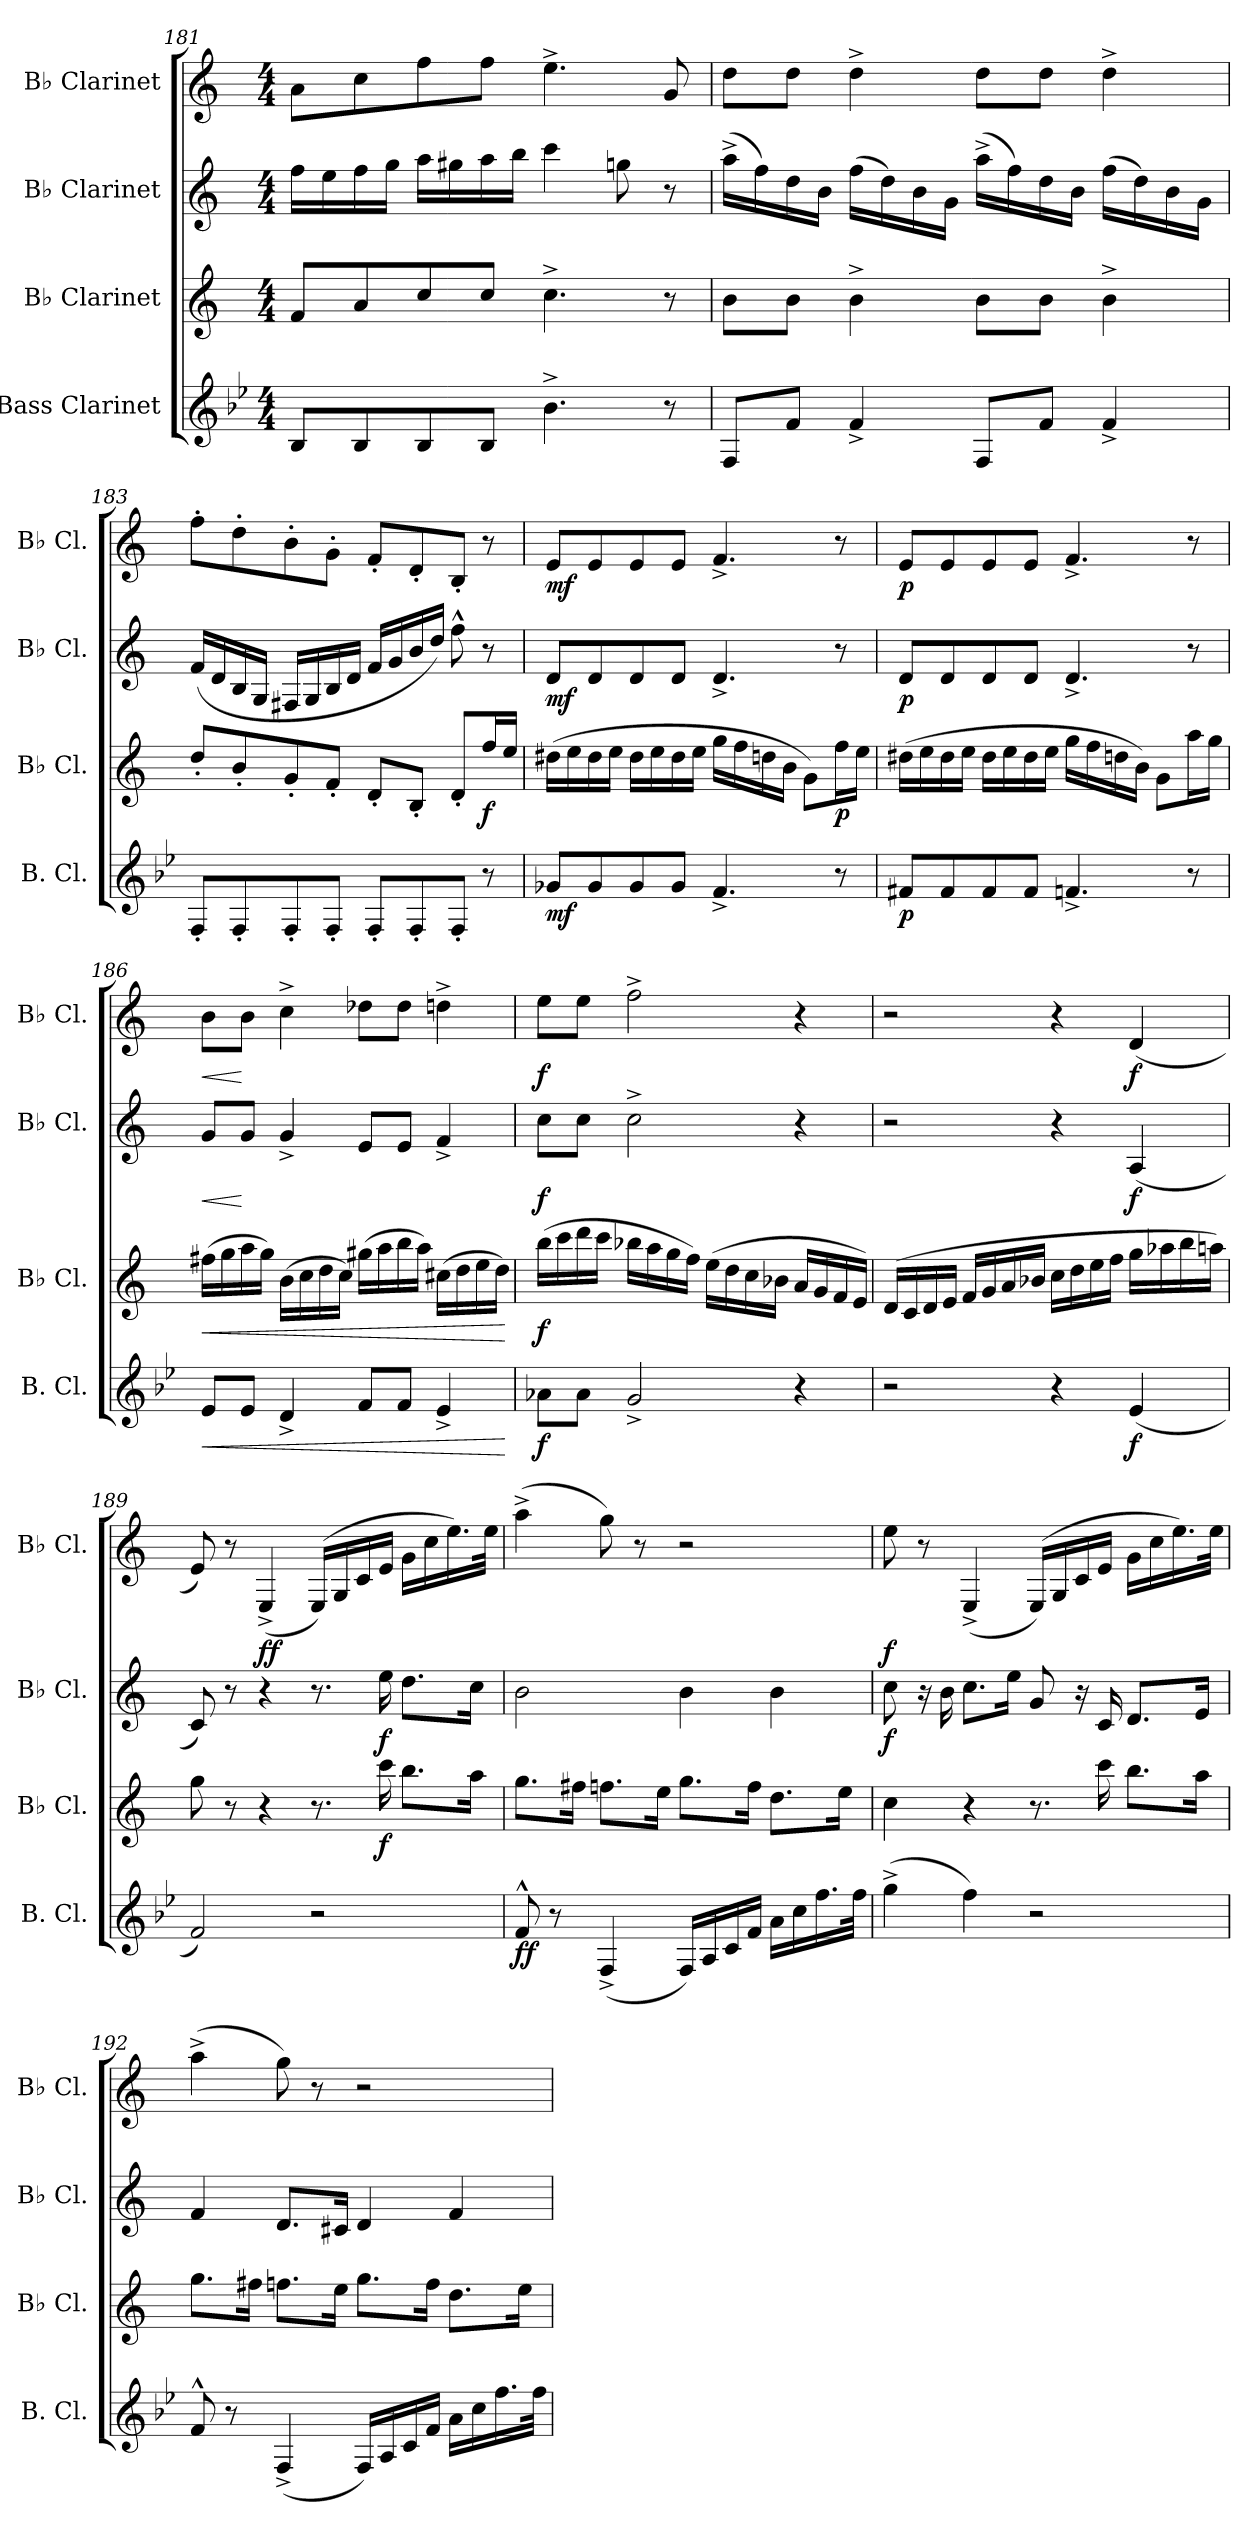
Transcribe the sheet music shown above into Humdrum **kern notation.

**kern	**dynam	**kern	**dynam	**kern	**dynam	**kern	**dynam
*part4	*part4	*part3	*part3	*part2	*part2	*part1	*part1
*staff4	*staff4	*staff3	*staff3	*staff2	*staff2	*staff1	*staff1
*I"Bass Clarinet	*	*I"B♭ Clarinet	*	*I"B♭ Clarinet	*	*I"B♭ Clarinet	*
*I'B. Cl.	*	*I'B♭ Cl.	*	*I'B♭ Cl.	*	*I'B♭ Cl.	*
*clefG2	*	*clefG2	*	*clefG2	*	*clefG2	*
*ITrd8c14	*	*ITrd1c2	*	*ITrd1c2	*	*ITrd1c2	*
*k[b-e-]	*	*k[b-e-]	*	*k[b-e-]	*	*k[b-e-]	*
*M4/4	*	*M4/4	*	*M4/4	*	*M4/4	*
=181	=181	=181	=181	=181	=181	=181	=181
8BB-/L	.	8e-/L	.	16ee-\LL	.	8g\L	.
.	.	.	.	16dd\	.	.	.
8BB-/	.	8g/	.	16ee-\	.	8b-\	.
.	.	.	.	16ff\JJ	.	.	.
8BB-/	.	8b-/	.	16gg\LL	.	8ee-\	.
.	.	.	.	16ff#X\	.	.	.
8BB-/J	.	8b-/J	.	16gg\	.	8ee-\J	.
.	.	.	.	16aa\JJ	.	.	.
4.B-^\	.	4.b-^\	.	4bb-\	.	4.dd^\	.
.	.	.	.	8ffn\	.	.	.
8r	.	8r	.	8r	.	8f/	.
=182	=182	=182	=182	=182	=182	=182	=182
8FF/L	.	8a\L	.	(16gg^\LL	.	8cc\L	.
.	.	.	.	16ee-\)	.	.	.
8F/J	.	8a\J	.	16cc\	.	8cc\J	.
.	.	.	.	16a\JJ	.	.	.
4F^/	.	4a^\	.	(16ee-\LL	.	4cc^\	.
.	.	.	.	16cc\)	.	.	.
.	.	.	.	16a\	.	.	.
.	.	.	.	16f\JJ	.	.	.
8FF/L	.	8a\L	.	(16gg^\LL	.	8cc\L	.
.	.	.	.	16ee-\)	.	.	.
8F/J	.	8a\J	.	16cc\	.	8cc\J	.
.	.	.	.	16a\JJ	.	.	.
4F^/	.	4a^\	.	(16ee-\LL	.	4cc^\	.
.	.	.	.	16cc\)	.	.	.
.	.	.	.	16a\	.	.	.
.	.	.	.	16f\JJ	.	.	.
!!LO:LB:g=z
=183	=183	=183	=183	=183	=183	=183	=183
8FF'/L	.	8cc'/L	.	(16e-/LL	.	8ee-'\L	.
.	.	.	.	16c/	.	.	.
8FF'/	.	8a'/	.	16A/	.	8cc'\	.
.	.	.	.	16F/JJ	.	.	.
8FF'/	.	8f'/	.	16En/LL	.	8a'\	.
.	.	.	.	16F/	.	.	.
8FF'/J	.	8e-'/J	.	16A/	.	8f'\J	.
.	.	.	.	16c/JJ	.	.	.
8FF'/L	.	8c'/L	.	16e-/LL	.	8e-'/L	.
.	.	.	.	16f/	.	.	.
8FF'/	.	8A'/J	.	16a/	.	8c'/	.
.	.	.	.	16cc/JJ)	.	.	.
8FF'/J	.	8c'/L	.	8ee-^^\	.	8A'/J	.
!	!	!	!LO:DY:b	!	!	!	!
8r	.	16ee-/L	f	8r	.	8r	.
.	.	16dd/JJ	.	.	.	.	.
=184	=184	=184	=184	=184	=184	=184	=184
!	!LO:DY:b	!	!	!	!LO:DY:b	!	!LO:DY:b
8G-X/L	mf	(16cc#X\LL	.	8c/L	mf	8d/L	mf
.	.	16dd\	.	.	.	.	.
8G-/	.	16cc#\	.	8c/	.	8d/	.
.	.	16dd\JJ	.	.	.	.	.
8G-/	.	16cc#\LL	.	8c/	.	8d/	.
.	.	16dd\	.	.	.	.	.
8G-/J	.	16cc#\	.	8c/J	.	8d/J	.
.	.	16dd\JJ	.	.	.	.	.
4.F^/	.	16ff\LL	.	4.c^/	.	4.e-^/	.
.	.	16ee-\	.	.	.	.	.
.	.	16ccn\	.	.	.	.	.
.	.	16a\JJ	.	.	.	.	.
.	.	8f\L)	.	.	.	.	.
!	!	!	!LO:DY:b	!	!	!	!
8r	.	16ee-\L	p	8r	.	8r	.
.	.	16dd\JJ	.	.	.	.	.
!!LO:LB:g=z
=185	=185	=185	=185	=185	=185	=185	=185
!	!LO:DY:b	!	!	!	!LO:DY:b	!	!LO:DY:b
8F#X/L	p	(16cc#X\LL	.	8c/L	p	8d/L	p
.	.	16dd\	.	.	.	.	.
8F#/	.	16cc#\	.	8c/	.	8d/	.
.	.	16dd\JJ	.	.	.	.	.
8F#/	.	16cc#\LL	.	8c/	.	8d/	.
.	.	16dd\	.	.	.	.	.
8F#/J	.	16cc#\	.	8c/J	.	8d/J	.
.	.	16dd\JJ	.	.	.	.	.
4.Fn^/	.	16ff\LL	.	4.c^/	.	4.e-^/	.
.	.	16ee-\	.	.	.	.	.
.	.	16ccn\	.	.	.	.	.
.	.	16a\JJ)	.	.	.	.	.
.	.	8f\L	.	.	.	.	.
8r	.	16gg\L	.	8r	.	8r	.
.	.	16ff\JJ	.	.	.	.	.
=186	=186	=186	=186	=186	=186	=186	=186
!	!LO:HP:b	!	!LO:HP:b	!	!LO:HP:b	!	!LO:HP:b
!	!LO:DY:n=1:a	!	!	!	!	!	!
!	!LO:DY:n=2:b	!	!	!	!LO:DY:n=1:a	!	!
!	!	!	!	!	!LO:DY:n=2:b	!	!
8E-/L	< mf mf	(16een\LL	<	8f/L	< mf mf	8a\L	<
.	.	16ff\	.	.	.	.	.
8E-/J	.	16gg\	.	8f/J	[	8a\J	[
.	.	16ff\JJ)	.	.	.	.	.
4D^/	.	(16a\LL	.	4f^/	.	4b-^\	.
.	.	16b-\	.	.	.	.	.
.	.	16cc\	.	.	.	.	.
.	.	16b-\JJ)	.	.	.	.	.
8F/L	.	(16ff#X\LL	.	8d/L	.	8cc-X\L	.
.	.	16gg\	.	.	.	.	.
8F/J	.	16aa\	.	8d/J	.	8cc-\J	.
.	.	16gg\JJ)	.	.	.	.	.
4E-^/	.	(16bn\LL	.	4e-^/	.	4ccn^\	.
.	.	16cc\	.	.	.	.	.
.	.	16dd\	.	.	.	.	.
.	.	16cc\JJ)	.	.	.	.	.
.	[	.	[	.	.	.	.
!!LO:PB:g=z
=187	=187	=187	=187	=187	=187	=187	=187
!	!LO:DY:b	!	!LO:DY:b	!	!LO:DY:b	!	!LO:DY:b
8A-X\L	f	(16aa\LL	f	8b-\L	f	8dd\L	f
.	.	16bb-\	.	.	.	.	.
8A-\J	.	16ccc\	.	8b-\J	.	8dd\J	.
.	.	16bb-\JJ	.	.	.	.	.
2G^/	.	16aa-X\LL	.	2b-^\	.	2ee-^\	.
.	.	16gg\	.	.	.	.	.
.	.	16ff\	.	.	.	.	.
.	.	16ee-\JJ)	.	.	.	.	.
.	.	(16dd\LL	.	.	.	.	.
.	.	16cc\	.	.	.	.	.
.	.	16b-\	.	.	.	.	.
.	.	16a-X\JJ	.	.	.	.	.
4r	.	16g/LL	.	4r	.	4r	.
.	.	16f/	.	.	.	.	.
.	.	16e-/	.	.	.	.	.
.	.	16d/JJ)	.	.	.	.	.
=188	=188	=188	=188	=188	=188	=188	=188
2r	.	(16c/LL	.	2r	.	2r	.
.	.	16B-/	.	.	.	.	.
.	.	16c/	.	.	.	.	.
.	.	16d/JJ	.	.	.	.	.
.	.	16e-/LL	.	.	.	.	.
.	.	16f/	.	.	.	.	.
.	.	16g/	.	.	.	.	.
.	.	16a-X/JJ	.	.	.	.	.
4r	.	16b-\LL	.	4r	.	4r	.
.	.	16cc\	.	.	.	.	.
.	.	16dd\	.	.	.	.	.
.	.	16ee-\JJ	.	.	.	.	.
!	!LO:DY:b	!	!	!	!LO:DY:b	!	!LO:DY:b
(4E-/	f	16ff\LL	.	(4G/	f	(4c/	f
.	.	16gg-X\	.	.	.	.	.
.	.	16aa\	.	.	.	.	.
.	.	16ggn\JJ)	.	.	.	.	.
!!LO:LB:g=z
=189	=189	=189	=189	=189	=189	=189	=189
2F/)	.	8ff\	.	8B-/)	.	8d/)	.
.	.	8r	.	8r	.	8r	.
!	!	!	!	!	!	!	!LO:DY:b
.	.	4r	.	4r	.	(4D^/	ff
2r	.	8.r	.	8.r	.	(16D/LL)	.
.	.	.	.	.	.	16F/	.
.	.	.	.	.	.	16B-/	.
!	!	!	!LO:DY:b	!	!LO:DY:b	!	!
.	.	16bb-\	f	16dd\	f	16d/JJ	.
.	.	8.aa\L	.	8.cc\L	.	16f\LL	.
.	.	.	.	.	.	16b-\	.
.	.	.	.	.	.	16.dd\)	.
.	.	16gg\Jk	.	16b-\Jk	.	.	.
.	.	.	.	.	.	32dd\JJk	.
=190	=190	=190	=190	=190	=190	=190	=190
!	!LO:DY:b	!	!	!	!	!	!
8F^^/	ff	8.ff\L	.	2a\	.	(4gg^\	.
8r	.	.	.	.	.	.	.
.	.	16een\Jk	.	.	.	.	.
(4FF^/	.	8.ee-X\L	.	.	.	8ff\)	.
.	.	.	.	.	.	8r	.
.	.	16dd\Jk	.	.	.	.	.
16FF/LL)	.	8.ff\L	.	4a\	.	2r	.
16AA/	.	.	.	.	.	.	.
16C/	.	.	.	.	.	.	.
16F/JJ	.	16ee-\Jk	.	.	.	.	.
16A\LL	.	8.cc\L	.	4a\	.	.	.
16c\	.	.	.	.	.	.	.
16.f\	.	.	.	.	.	.	.
.	.	16dd\Jk	.	.	.	.	.
32f\JJk	.	.	.	.	.	.	.
=191	=191	=191	=191	=191	=191	=191	=191
!	!	!	!	!	!LO:DY:b	!	!LO:DY:b
(4g^\	.	4b-\	.	8b-\	f	8dd\	f
.	.	.	.	16r	.	8r	.
.	.	.	.	16a\	.	.	.
4f\)	.	4r	.	8.b-\L	.	(4D^/	.
.	.	.	.	16dd\Jk	.	.	.
2r	.	8.r	.	8f/	.	(16D/LL)	.
.	.	.	.	.	.	16F/	.
.	.	.	.	16r	.	16B-/	.
.	.	16bb-\	.	16B-/	.	16d/JJ	.
.	.	8.aa\L	.	8.c/L	.	16f\LL	.
.	.	.	.	.	.	16b-\	.
.	.	.	.	.	.	16.dd\)	.
.	.	16gg\Jk	.	16d/Jk	.	.	.
.	.	.	.	.	.	32dd\JJk	.
!!LO:LB:g=z
=192	=192	=192	=192	=192	=192	=192	=192
8F^^/	.	8.ff\L	.	4e-/	.	(4gg^\	.
8r	.	.	.	.	.	.	.
.	.	16een\Jk	.	.	.	.	.
(4FF^/	.	8.ee-X\L	.	8.c/L	.	8ff\)	.
.	.	.	.	.	.	8r	.
.	.	16dd\Jk	.	16Bn/Jk	.	.	.
16FF/LL)	.	8.ff\L	.	4c/	.	2r	.
16AA/	.	.	.	.	.	.	.
16C/	.	.	.	.	.	.	.
16F/JJ	.	16ee-\Jk	.	.	.	.	.
16A\LL	.	8.cc\L	.	4e-/	.	.	.
16c\	.	.	.	.	.	.	.
16.f\	.	.	.	.	.	.	.
.	.	16dd\Jk	.	.	.	.	.
32f\JJk	.	.	.	.	.	.	.
=	=	=	=	=	=	=	=
*-	*-	*-	*-	*-	*-	*-	*-
